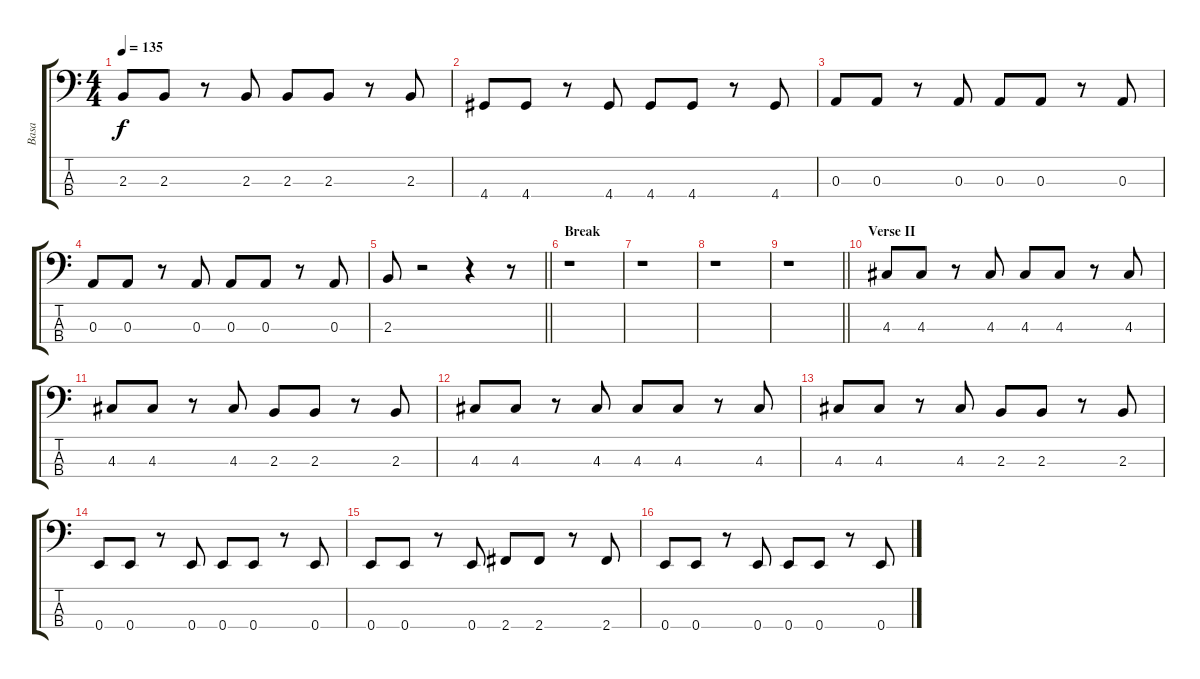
\track ("Basa" "Basa") {instrument electricbassfinger}
\staff {score tabs}
\tuning (G2 D2 A1 E1) {hide}
\ts (4 4)
\tempo 135
\clef f4
\ks c
2.3.8{dy f} 2.3.8 r.8 2.3.8 2.3.8 2.3.8 r.8 2.3.8 |
4.4.8 4.4.8 r.8 4.4.8 4.4.8 4.4.8 r.8 4.4.8 |
0.3.8 0.3.8 r.8 0.3.8 0.3.8 0.3.8 r.8 0.3.8 |
0.3.8 0.3.8 r.8 0.3.8 0.3.8 0.3.8 r.8 0.3.8 |
\barLineRight lightlight
2.3.8 r.2 r.4 r.8 |
\section ("" "Break")
r.1 |
r.1 |
r.1 |
\barLineRight lightlight
r.1 |
\section ("" "Verse II")
4.3.8 4.3.8 r.8 4.3.8 4.3.8 4.3.8 r.8 4.3.8 |
4.3.8 4.3.8 r.8 4.3.8 2.3.8 2.3.8 r.8 2.3.8 |
4.3.8 4.3.8 r.8 4.3.8 4.3.8 4.3.8 r.8 4.3.8 |
4.3.8 4.3.8 r.8 4.3.8 2.3.8 2.3.8 r.8 2.3.8 |
0.4.8 0.4.8 r.8 0.4.8 0.4.8 0.4.8 r.8 0.4.8 |
0.4.8 0.4.8 r.8 0.4.8 2.4.8 2.4.8 r.8 2.4.8 |
0.4.8 0.4.8 r.8 0.4.8 0.4.8 0.4.8 r.8 0.4.8
